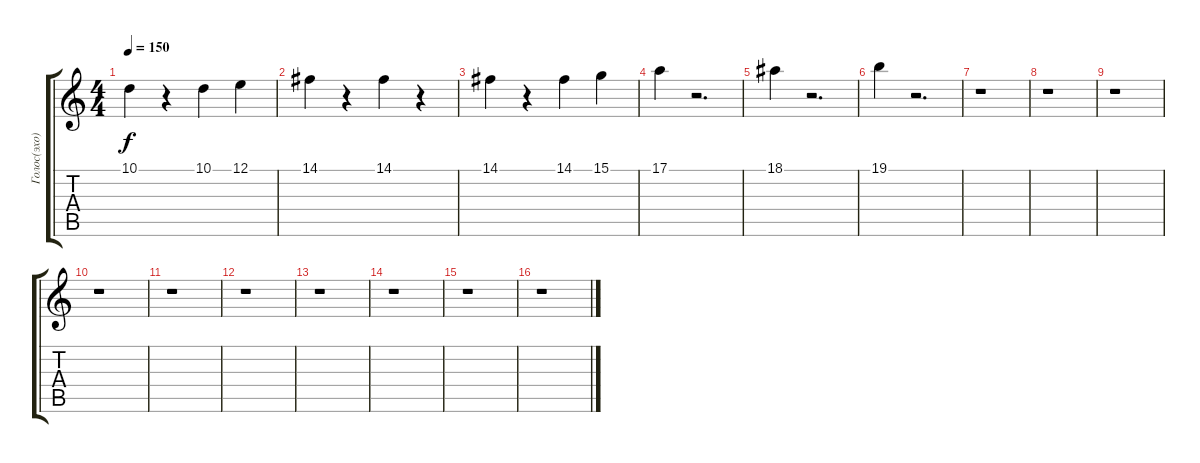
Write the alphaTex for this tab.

\track ("Голос(эхо)" "Голос(эхо)") {instrument lead6voice}
\staff {score tabs}
\tuning (E4 B3 G3 D3 A2 E2) {hide}
\ts (4 4)
\tempo 150
\clef g2
\ks c
10.1.4{dy f} r.4 10.1.4 12.1.4 |
14.1.4 r.4 14.1.4 r.4 |
14.1.4 r.4 14.1.4 15.1.4 |
17.1.4 r.2{d} |
18.1.4 r.2{d} |
19.1.4 r.2{d} |
r.1 |
r.1 |
r.1 |
r.1 |
r.1 |
r.1 |
r.1 |
r.1 |
r.1 |
r.1
